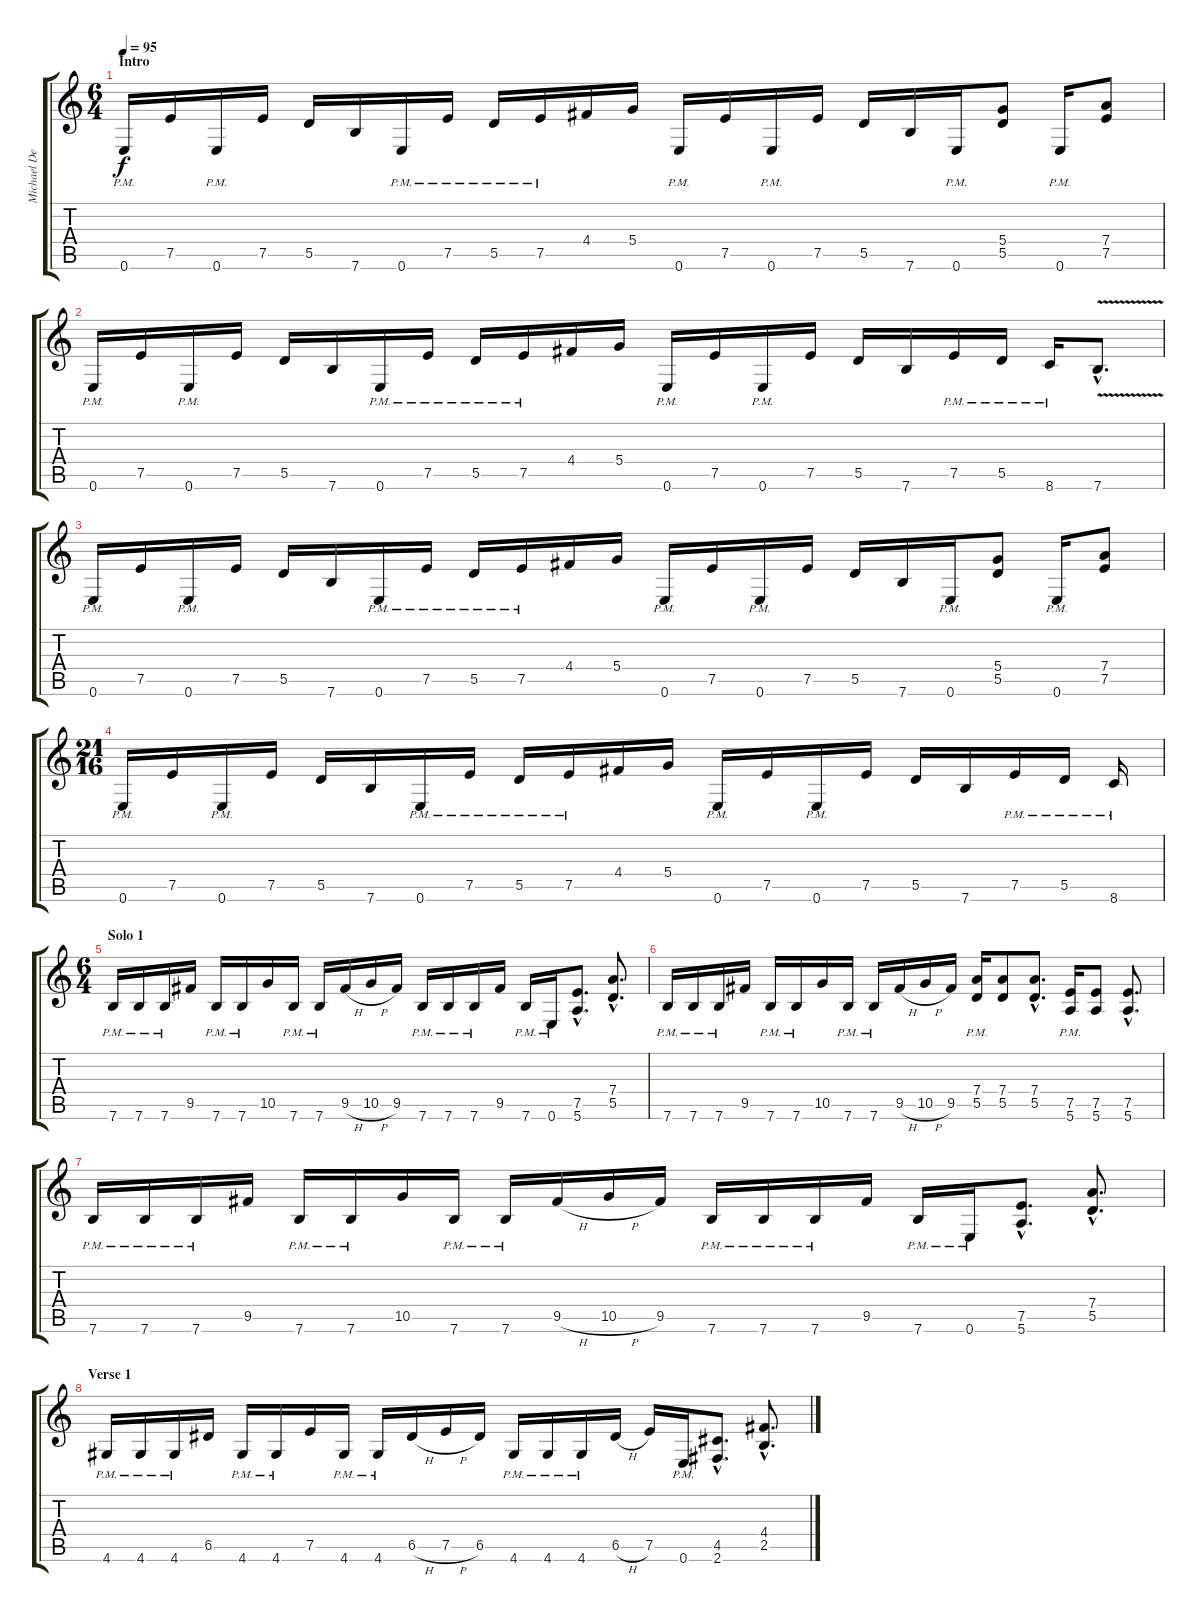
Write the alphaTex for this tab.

\track ("Michael Denner" "Michael De") {instrument distortionguitar}
\staff {score tabs}
\tuning (E4 B3 G3 D3 A2 E2) {hide}
\ts (6 4)
\section ("" "Intro")
\tempo 95
\clef g2
\ks c
0.6{pm}.16{dy f instrument distortionguitar} 7.5.16 0.6{pm}.16 7.5.16 5.5.16 7.6.16 0.6{pm}.16 7.5{pm}.16 5.5{pm}.16 7.5{pm}.16 4.4.16 5.4.16 0.6{pm}.16 7.5.16 0.6{pm}.16 7.5.16 5.5.16 7.6.16 0.6{pm}.16 (5.4 5.5).8 0.6{pm}.16 (7.4 7.5).8 |
0.6{pm}.16 7.5.16 0.6{pm}.16 7.5.16 5.5.16 7.6.16 0.6{pm}.16 7.5{pm}.16 5.5{pm}.16 7.5{pm}.16 4.4.16 5.4.16 0.6{pm}.16 7.5.16 0.6{pm}.16 7.5.16 5.5.16 7.6.16 7.5{pm}.16 5.5{pm}.16 8.6{pm}.16 7.6{v hac}.8{d} |
0.6{pm}.16 7.5.16 0.6{pm}.16 7.5.16 5.5.16 7.6.16 0.6{pm}.16 7.5{pm}.16 5.5{pm}.16 7.5{pm}.16 4.4.16 5.4.16 0.6{pm}.16 7.5.16 0.6{pm}.16 7.5.16 5.5.16 7.6.16 0.6{pm}.16 (5.4 5.5).8 0.6{pm}.16 (7.4 7.5).8 |
\ts (21 16)
0.6{pm}.16 7.5.16 0.6{pm}.16 7.5.16 5.5.16 7.6.16 0.6{pm}.16 7.5{pm}.16 5.5{pm}.16 7.5{pm}.16 4.4.16 5.4.16 0.6{pm}.16 7.5.16 0.6{pm}.16 7.5.16 5.5.16 7.6.16 7.5{pm}.16 5.5{pm}.16 8.6{pm}.16 |
\ts (6 4)
\section ("" "Solo 1")
7.6{pm}.16 7.6{pm}.16 7.6{pm}.16 9.5.16 7.6{pm}.16 7.6{pm}.16 10.5.16 7.6{pm}.16 7.6{pm}.16 9.5{h}.16 10.5{h}.16 9.5.16 7.6{pm}.16 7.6{pm}.16 7.6{pm}.16 9.5.16 7.6{pm}.16 0.6{pm}.16 (7.5{hac} 5.6{hac}).8{d} (7.4{hac} 5.5{hac}).8{d} |
7.6{pm}.16 7.6{pm}.16 7.6{pm}.16 9.5.16 7.6{pm}.16 7.6{pm}.16 10.5.16 7.6{pm}.16 7.6{pm}.16 9.5{h}.16 10.5{h}.16 9.5.16 (7.4{pm} 5.5{pm}).16 (7.4 5.5).8 (7.4{hac} 5.5{hac}).8{d} (7.5{pm} 5.6{pm}).16 (7.5 5.6).8 (7.5{hac} 5.6{hac}).8{d} |
7.6{pm}.16 7.6{pm}.16 7.6{pm}.16 9.5.16 7.6{pm}.16 7.6{pm}.16 10.5.16 7.6{pm}.16 7.6{pm}.16 9.5{h}.16 10.5{h}.16 9.5.16 7.6{pm}.16 7.6{pm}.16 7.6{pm}.16 9.5.16 7.6{pm}.16 0.6{pm}.16 (7.5{hac} 5.6{hac}).8{d} (7.4{hac} 5.5{hac}).8{d} |
\section ("" "Verse 1")
4.6{pm}.16 4.6{pm}.16 4.6{pm}.16 6.5.16 4.6{pm}.16 4.6{pm}.16 7.5.16 4.6{pm}.16 4.6{pm}.16 6.5{h}.16 7.5{h}.16 6.5.16 4.6{pm}.16 4.6{pm}.16 4.6{pm}.16 6.5{h}.16 7.5.16 0.6{pm}.16 (4.5{hac} 2.6{hac}).8{d} (4.4{hac} 2.5{hac}).8{d}
